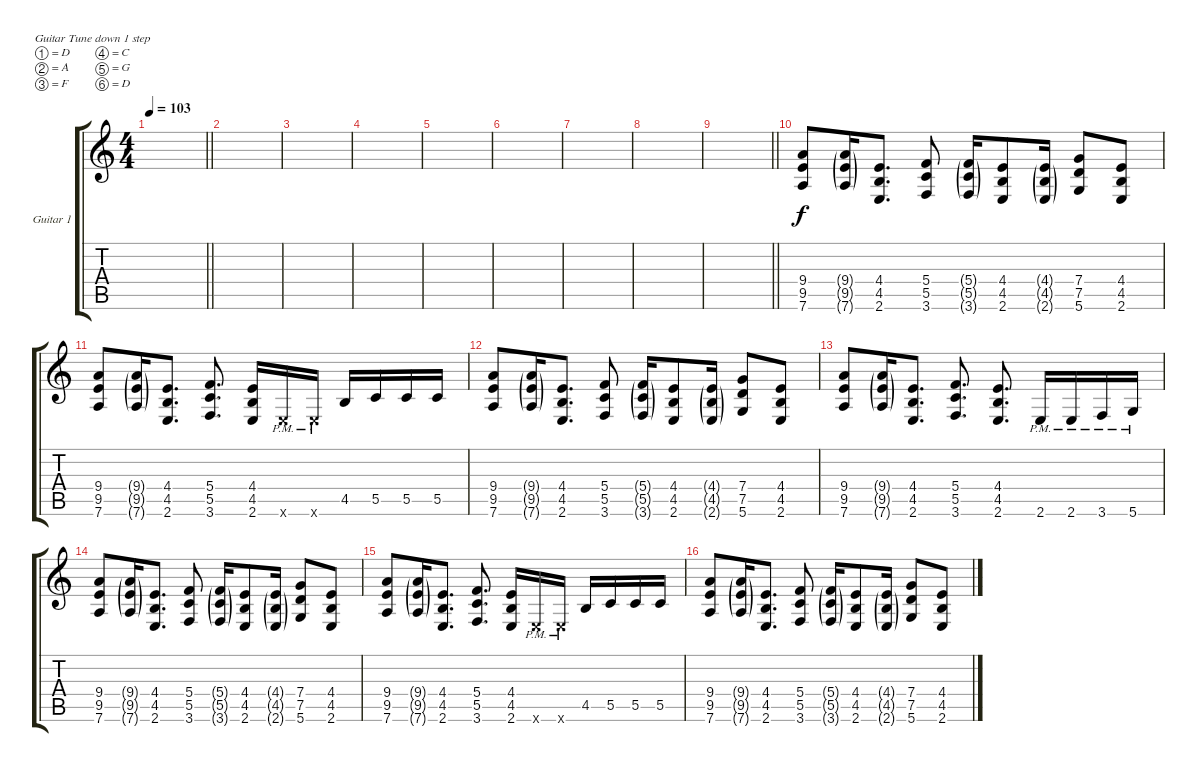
\bracketExtendMode groupsimilarinstruments
\firstSystemTrackNameOrientation horizontal
\otherSystemsTrackNameOrientation horizontal
\track ("Guitar 1" "Guitar 1") {instrument distortionguitar}
\staff {score tabs}
\tuning (D4 A3 F3 C3 G2 D2)
\ts (4 4)
\tempo 103
\clef g2
\barLineRight lightlight
\ks c
|
|
|
|
|
|
|
|
\barLineRight lightlight
|
(7.6 9.5 9.4).8 (7.6{g} 9.5{g} 9.4{g}).16 (2.6 4.5 4.4).8{d} (3.6 5.5 5.4).8 (3.6{g} 5.5{g} 5.4{g}).16 (2.6 4.5 4.4).8 (2.6{g} 4.5{g} 4.4{g}).16 (5.6 7.5 7.4).8 (2.6 4.5 4.4).8 |
(7.6 9.5 9.4).8 (7.6{g} 9.5{g} 9.4{g}).16 (2.6 4.5 4.4).8{d} (3.6 5.5 5.4).8{d} (2.6 4.5 4.4).16 2.6{pm x}.16 2.6{pm x}.16 4.5.16 5.5.16 5.5.16 5.5.16 |
(7.6 9.5 9.4).8 (7.6{g} 9.5{g} 9.4{g}).16 (2.6 4.5 4.4).8{d} (3.6 5.5 5.4).8 (3.6{g} 5.5{g} 5.4{g}).16 (2.6 4.5 4.4).8 (2.6{g} 4.5{g} 4.4{g}).16 (5.6 7.5 7.4).8 (2.6 4.5 4.4).8 |
(7.6 9.5 9.4).8 (7.6{g} 9.5{g} 9.4{g}).16 (2.6 4.5 4.4).8{d} (3.6 5.5 5.4).8{d} (2.6 4.5 4.4).8{d} 2.6{pm}.16 2.6{pm}.16 3.6{pm}.16 5.6{pm}.16 |
(7.6 9.5 9.4).8 (7.6{g} 9.5{g} 9.4{g}).16 (2.6 4.5 4.4).8{d} (3.6 5.5 5.4).8 (3.6{g} 5.5{g} 5.4{g}).16 (2.6 4.5 4.4).8 (2.6{g} 4.5{g} 4.4{g}).16 (5.6 7.5 7.4).8 (2.6 4.5 4.4).8 |
(7.6 9.5 9.4).8 (7.6{g} 9.5{g} 9.4{g}).16 (2.6 4.5 4.4).8{d} (3.6 5.5 5.4).8{d} (2.6 4.5 4.4).16 2.6{pm x}.16 2.6{pm x}.16 4.5.16 5.5.16 5.5.16 5.5.16 |
(7.6 9.5 9.4).8 (7.6{g} 9.5{g} 9.4{g}).16 (2.6 4.5 4.4).8{d} (3.6 5.5 5.4).8 (3.6{g} 5.5{g} 5.4{g}).16 (2.6 4.5 4.4).8 (2.6{g} 4.5{g} 4.4{g}).16 (5.6 7.5 7.4).8 (2.6 4.5 4.4).8
